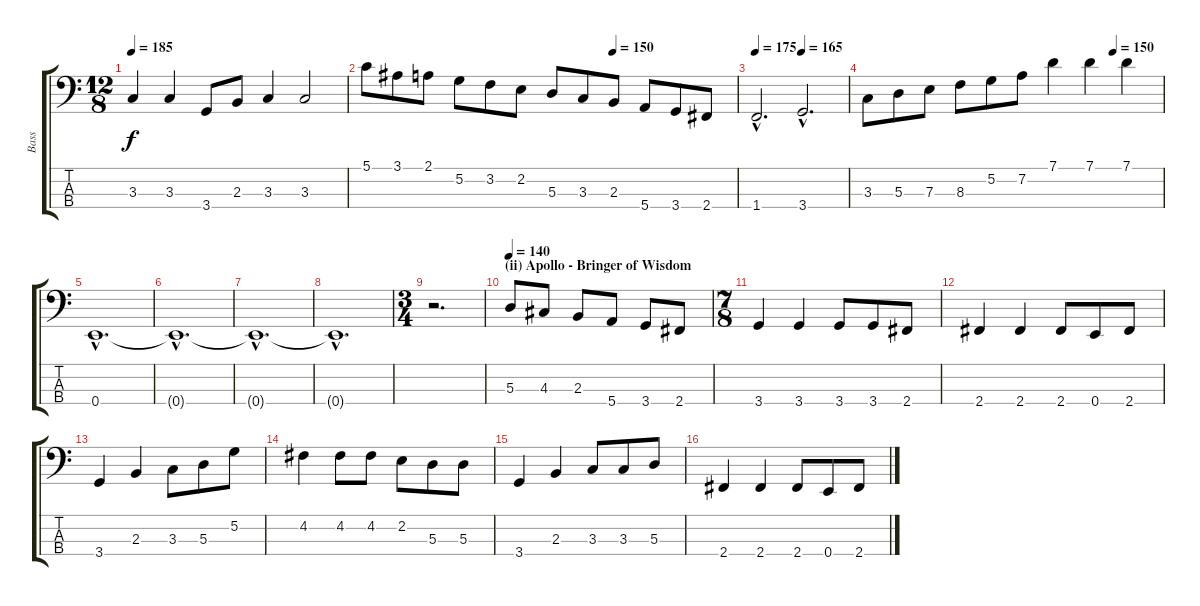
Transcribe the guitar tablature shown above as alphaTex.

\track ("Bass" "Bass") {instrument electricbasspick}
\staff {score tabs}
\tuning (G2 D2 A1 E1) {hide}
\ts (12 8)
\tempo 185
\clef f4
\ks c
3.3.4{dy f} 3.3.4 3.4.8 2.3.8 3.3.4 3.3.2 |
\tempo (150 0.6666666666666666)
5.1.8 3.1.8 2.1.8 5.2.8 3.2.8 2.2.8 5.3.8 3.3.8 2.3.8 5.4.8 3.4.8 2.4.8 |
\tempo 175
\tempo (165 0.5)
1.4{hac}.2{d} 3.4{hac}.2{d} |
\tempo (150 0.8333333333333334)
3.3.8 5.3.8 7.3.8 8.3.8 5.2.8 7.2.8 7.1.4 7.1.4 7.1.4 |
0.4{hac}.1{d} |
0.4{hac t}.1{d} |
0.4{hac t}.1{d} |
0.4{hac t}.1{d} |
\ts (3 4)
r.2{d} |
\section ("" "(ii) Apollo - Bringer of Wisdom")
\tempo 140
5.3.8 4.3.8 2.3.8 5.4.8 3.4.8 2.4.8 |
\ts (7 8)
3.4.4 3.4.4 3.4.8 3.4.8 2.4.8 |
2.4.4 2.4.4 2.4.8 0.4.8 2.4.8 |
3.4.4 2.3.4 3.3.8 5.3.8 5.2.8 |
4.2.4 4.2.8 4.2.8 2.2.8 5.3.8 5.3.8 |
3.4.4 2.3.4 3.3.8 3.3.8 5.3.8 |
2.4.4 2.4.4 2.4.8 0.4.8 2.4.8
